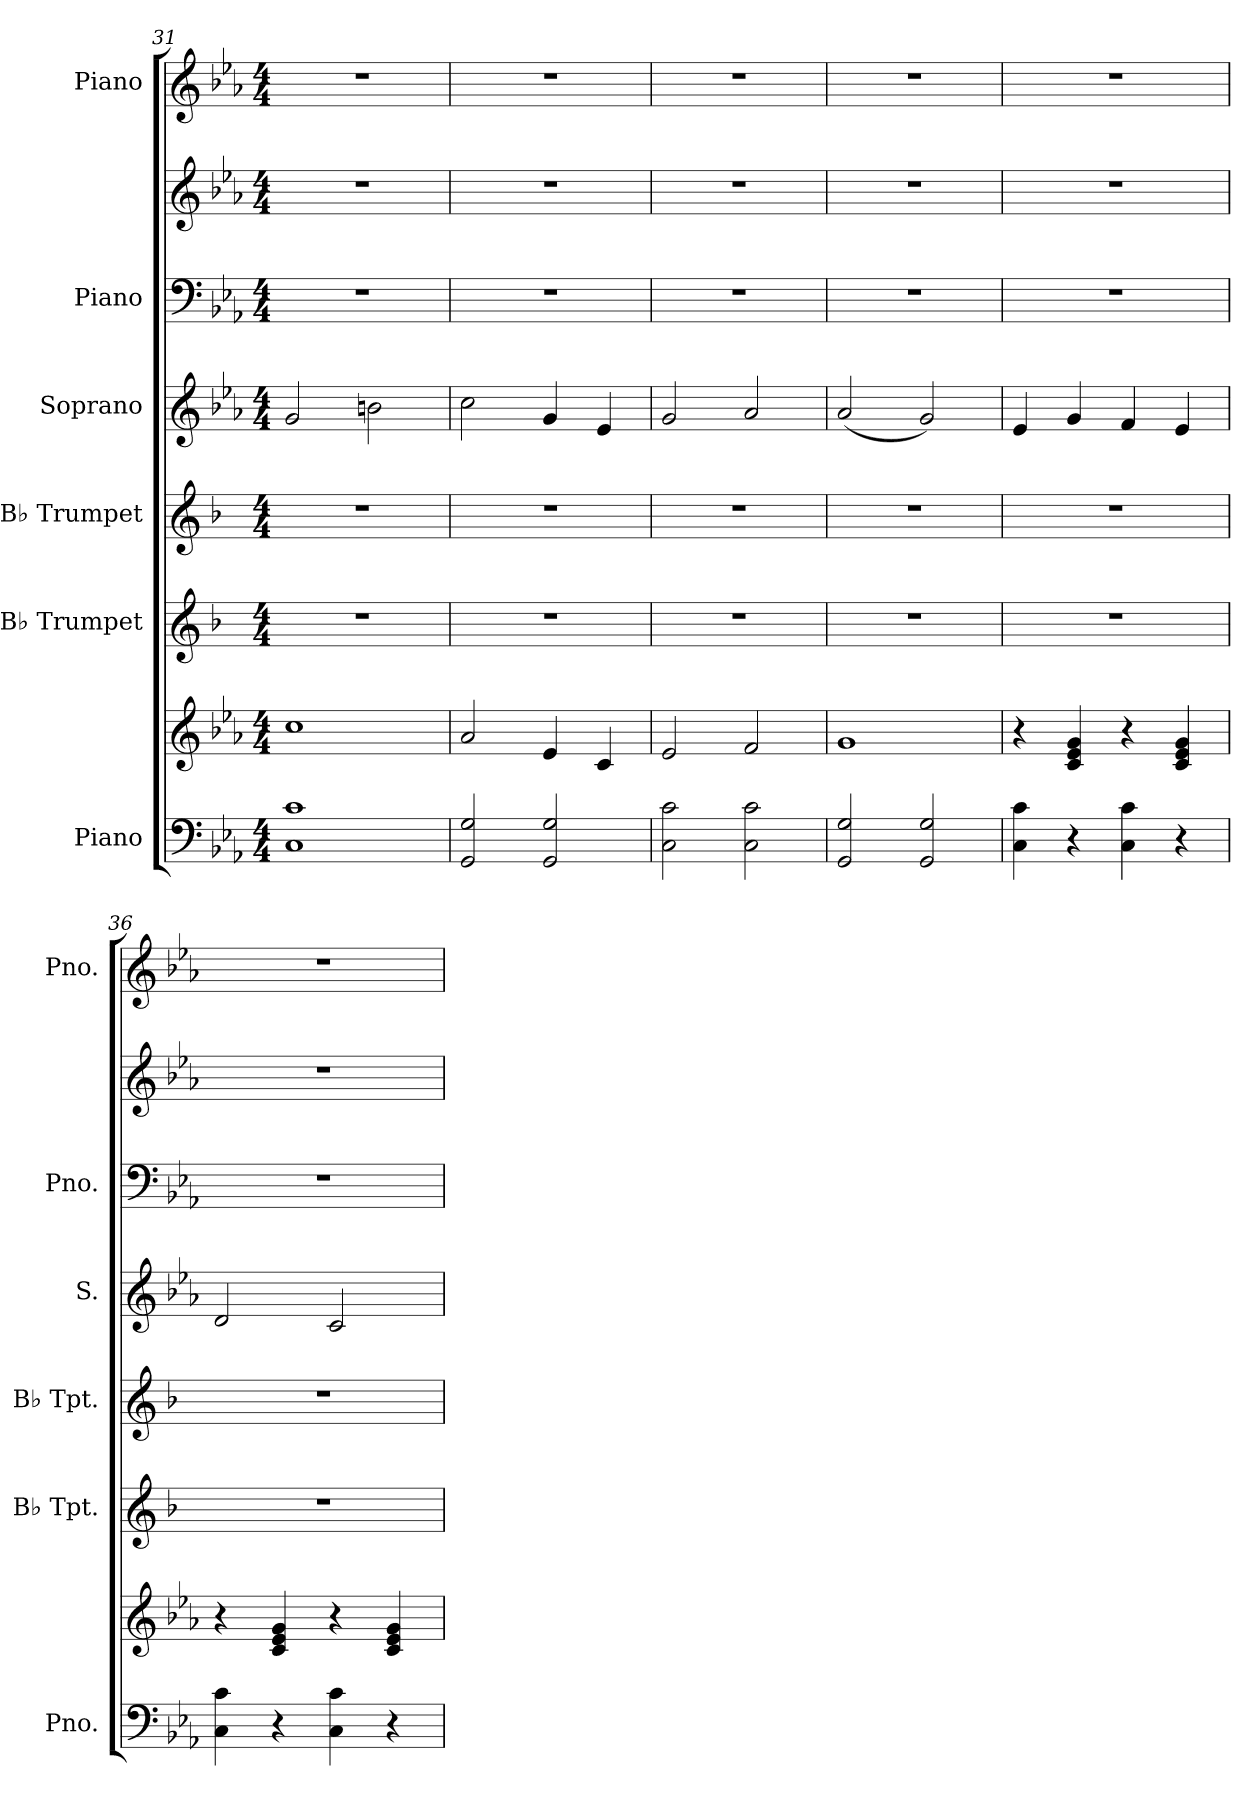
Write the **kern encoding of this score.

**kern	**kern	**kern	**kern	**kern	**kern	**kern	**kern
*part6	*part6	*part5	*part4	*part3	*part2	*part2	*part1
*staff8	*staff7	*staff6	*staff5	*staff4	*staff3	*staff2	*staff1
*I"Piano	*	*I"B♭ Trumpet	*I"B♭ Trumpet	*I"Soprano	*I"Piano	*	*I"Piano
*I'Pno.	*	*I'B♭ Tpt.	*I'B♭ Tpt.	*I'S.	*I'Pno.	*	*I'Pno.
*clefF4	*clefG2	*clefG2	*clefG2	*clefG2	*clefF4	*clefG2	*clefG2
*	*	*ITrd1c2	*ITrd1c2	*	*	*	*
*k[b-e-a-]	*k[b-e-a-]	*k[b-e-a-]	*k[b-e-a-]	*k[b-e-a-]	*k[b-e-a-]	*k[b-e-a-]	*k[b-e-a-]
*M4/4	*M4/4	*M4/4	*M4/4	*M4/4	*M4/4	*M4/4	*M4/4
=31	=31	=31	=31	=31	=31	=31	=31
1C 1c	1cc	1r	1r	2g/	1r	1r	1r
.	.	.	.	2bn\	.	.	.
=32	=32	=32	=32	=32	=32	=32	=32
2GG/ 2G/	2a-/	1r	1r	2cc\	1r	1r	1r
2GG/ 2G/	4e-/	.	.	4g/	.	.	.
.	4c/	.	.	4e-/	.	.	.
!!LO:LB:g=z
=33	=33	=33	=33	=33	=33	=33	=33
2C\ 2c\	2e-/	1r	1r	2g/	1r	1r	1r
2C\ 2c\	2f/	.	.	2a-/	.	.	.
=34	=34	=34	=34	=34	=34	=34	=34
2GG/ 2G/	1g	1r	1r	(2a-/	1r	1r	1r
2GG/ 2G/	.	.	.	2g/)	.	.	.
=35	=35	=35	=35	=35	=35	=35	=35
4C\ 4c\	4r	1r	1r	4e-/	1r	1r	1r
4r	4c/ 4e-/ 4g/	.	.	4g/	.	.	.
4C\ 4c\	4r	.	.	4f/	.	.	.
4r	4c/ 4e-/ 4g/	.	.	4e-/	.	.	.
=36	=36	=36	=36	=36	=36	=36	=36
4C\ 4c\	4r	1r	1r	2d/	1r	1r	1r
4r	4c/ 4e-/ 4g/	.	.	.	.	.	.
4C\ 4c\	4r	.	.	2c/	.	.	.
4r	4c/ 4e-/ 4g/	.	.	.	.	.	.
=	=	=	=	=	=	=	=
*-	*-	*-	*-	*-	*-	*-	*-
